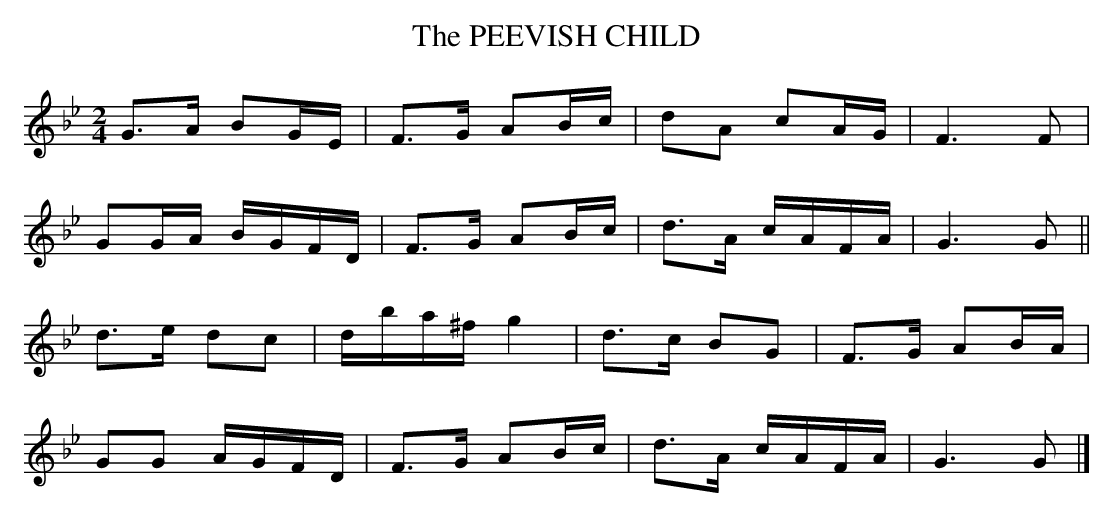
X:1
T:PEEVISH CHILD, The
Y:"slow"
M:2/4
L:1/16
K:Gm
G3A B2GE|F3G A2Bc|d2A2 c2AG|F6F2|
G2GA BGFD|F3G A2Bc|d3A cAFA|G6G2||
d3e d2c2|dba^f g4|d3c B2G2|F3G A2BA|
G2G2 AGFD|F3G A2Bc|d3A cAFA|G6G2|]
